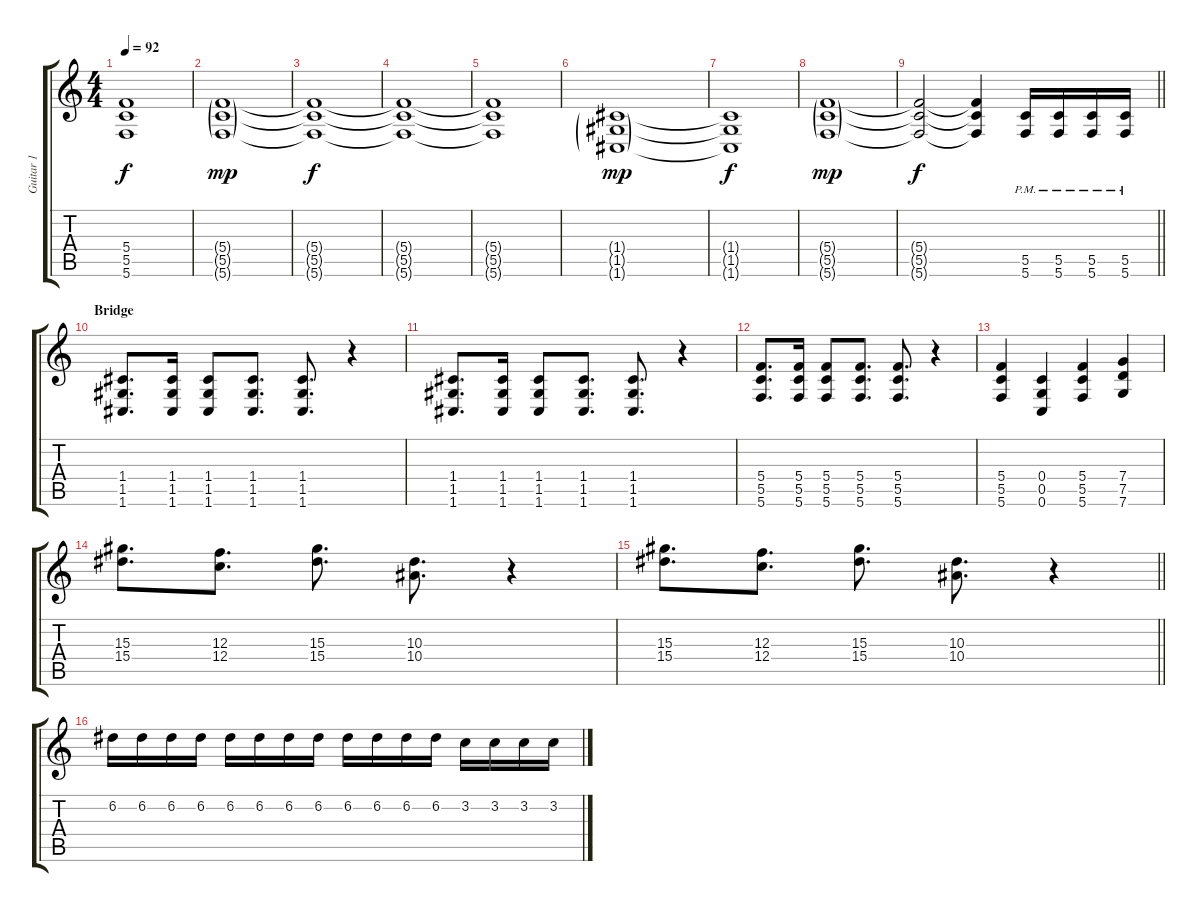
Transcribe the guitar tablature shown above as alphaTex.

\track ("Guitar 1" "Guitar 1") {instrument distortionguitar}
\staff {score tabs}
\tuning (D4 A3 F3 C3 G2 C2) {hide}
\ts (4 4)
\tempo 92
\clef g2
\ks c
(5.4{t} 5.5{t} 5.6{t}).1{dy f} |
(5.4{g} 5.5{g} 5.6{g}).1{dy mp} |
(5.4{t} 5.5{t} 5.6{t}).1{dy f} |
(5.4{t} 5.5{t} 5.6{t}).1 |
(5.4{t} 5.5{t} 5.6{t}).1 |
(1.4{g} 1.5{g} 1.6{g}).1{dy mp} |
(1.4{t} 1.5{t} 1.6{t}).1{dy f} |
(5.4{g} 5.5{g} 5.6{g}).1{dy mp} |
\barLineRight lightlight
(5.4{t} 5.5{t} 5.6{t}).2{dy f} (5.4{t} 5.5{t} 5.6{t}).4 (5.5{pm} 5.6{pm}).16{volume 14} (5.5{pm} 5.6{pm}).16 (5.5{pm} 5.6{pm}).16 (5.5 5.6{pm}).16 |
\section ("" "Bridge")
(1.4 1.5 1.6).8{d volume 14 instrument overdrivenguitar} (1.4 1.5 1.6).16 (1.4 1.5 1.6).8 (1.4 1.5 1.6).8{d} (1.4 1.5 1.6).8{d} r.4 |
(1.4 1.5 1.6).8{d} (1.4 1.5 1.6).16 (1.4 1.5 1.6).8 (1.4 1.5 1.6).8{d} (1.4 1.5 1.6).8{d} r.4 |
(5.4 5.5 5.6).8{d} (5.4 5.5 5.6).16 (5.4 5.5 5.6).8 (5.4 5.5 5.6).8{d} (5.4 5.5 5.6).8{d} r.4 |
(5.4 5.5 5.6).4 (0.4 0.5 0.6).4 (5.4 5.5 5.6).4 (7.4 7.5 7.6).4 |
(15.3 15.4).8{d} (12.3 12.4).8{d} (15.3 15.4).8{d} (10.3 10.4).8{d} r.4 |
\barLineRight lightlight
(15.3 15.4).8{d} (12.3 12.4).8{d} (15.3 15.4).8{d} (10.3 10.4).8{d} r.4 |
6.2.16{volume 10 instrument distortionguitar} 6.2.16 6.2.16 6.2.16 6.2.16 6.2.16 6.2.16 6.2.16 6.2.16 6.2.16 6.2.16 6.2.16 3.2.16 3.2.16 3.2.16 3.2.16
